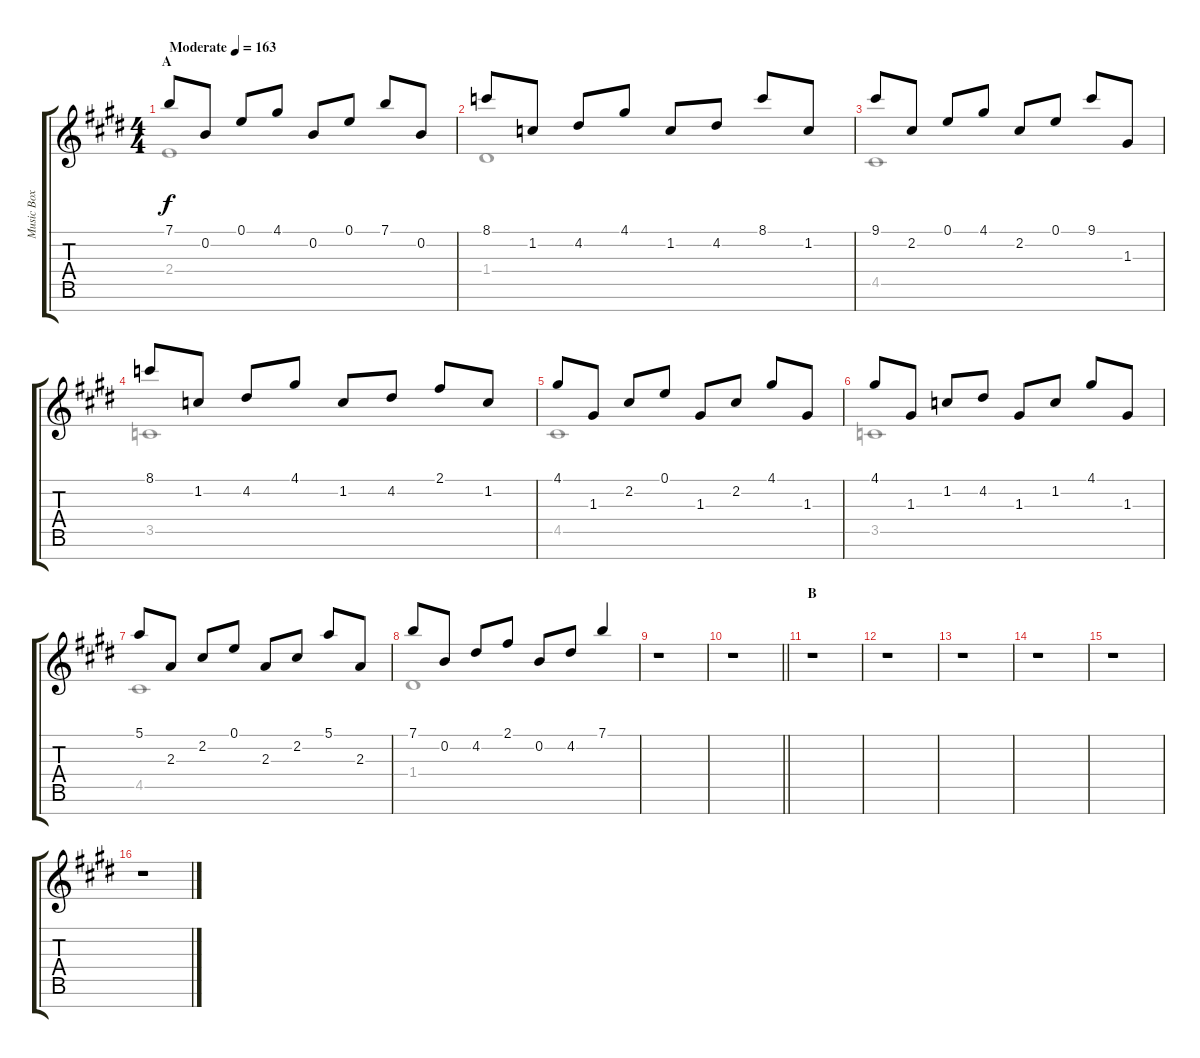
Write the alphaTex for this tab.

\track ("Music Box" "Music Box") {instrument musicbox}
\staff {score tabs}
\tuning (E5 B4 G4 D4 A3 E3 B2) {hide}
\voice
\ts (4 4)
\section ("" "A")
\tempo (163 "Moderate")
\clef g2
\ks e
7.1.8{dy f instrument musicbox} 0.2.8 0.1.8 4.1.8 0.2.8 0.1.8 7.1.8 0.2.8 |
8.1.8 1.2.8 4.2.8 4.1.8 1.2.8 4.2.8 8.1.8 1.2.8 |
9.1.8 2.2.8 0.1.8 4.1.8 2.2.8 0.1.8 9.1.8 1.3.8 |
8.1.8 1.2.8 4.2.8 4.1.8 1.2.8 4.2.8 2.1.8 1.2.8 |
4.1.8 1.3.8 2.2.8 0.1.8 1.3.8 2.2.8 4.1.8 1.3.8 |
4.1.8 1.3.8 1.2.8 4.2.8 1.3.8 1.2.8 4.1.8 1.3.8 |
5.1.8 2.3.8 2.2.8 0.1.8 2.3.8 2.2.8 5.1.8 2.3.8 |
7.1.8 0.2.8 4.2.8 2.1.8 0.2.8 4.2.8 7.1.4 |
r.1 |
\barLineRight lightlight
r.1 |
\section ("" "B")
r.1 |
r.1 |
r.1 |
r.1 |
r.1 |
r.1
\voice
\clef g2
\ottava regular
\simile none
\ks e
2.4.1{dy f} |
1.4.1 |
4.5.1 |
3.5.1 |
4.5.1 |
3.5.1 |
4.5.1 |
1.4.1 |
|
\barLineRight lightlight
|
|
|
|
|
|
